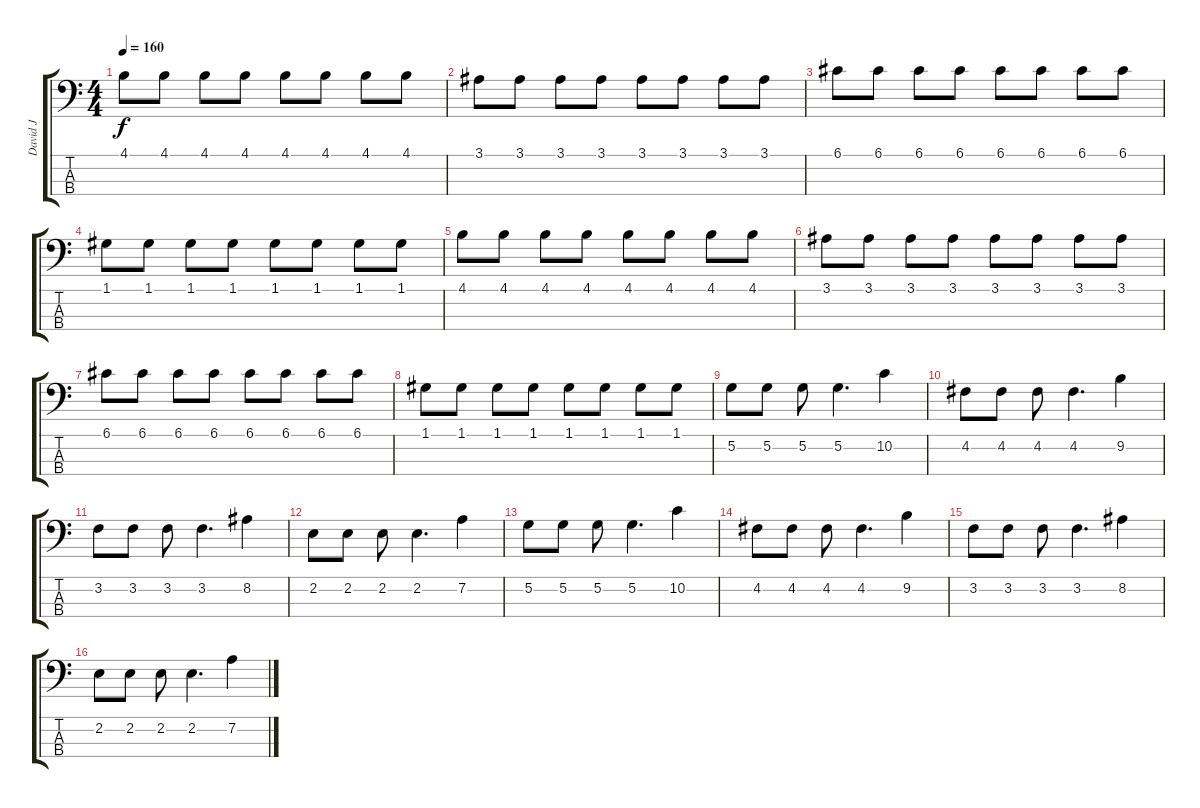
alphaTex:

\track ("David J" "David J") {instrument electricbassfinger}
\staff {score tabs}
\tuning (G2 D2 A1 E1) {hide}
\ts (4 4)
\tempo 160
\clef f4
\ks c
4.1.8{dy f} 4.1.8 4.1.8 4.1.8 4.1.8 4.1.8 4.1.8 4.1.8 |
3.1.8 3.1.8 3.1.8 3.1.8 3.1.8 3.1.8 3.1.8 3.1.8 |
6.1.8 6.1.8 6.1.8 6.1.8 6.1.8 6.1.8 6.1.8 6.1.8 |
1.1.8 1.1.8 1.1.8 1.1.8 1.1.8 1.1.8 1.1.8 1.1.8 |
4.1.8 4.1.8 4.1.8 4.1.8 4.1.8 4.1.8 4.1.8 4.1.8 |
3.1.8 3.1.8 3.1.8 3.1.8 3.1.8 3.1.8 3.1.8 3.1.8 |
6.1.8 6.1.8 6.1.8 6.1.8 6.1.8 6.1.8 6.1.8 6.1.8 |
1.1.8 1.1.8 1.1.8 1.1.8 1.1.8 1.1.8 1.1.8 1.1.8 |
5.2.8 5.2.8 5.2.8 5.2.4{d} 10.2.4 |
4.2.8 4.2.8 4.2.8 4.2.4{d} 9.2.4 |
3.2.8 3.2.8 3.2.8 3.2.4{d} 8.2.4 |
2.2.8 2.2.8 2.2.8 2.2.4{d} 7.2.4 |
5.2.8 5.2.8 5.2.8 5.2.4{d} 10.2.4 |
4.2.8 4.2.8 4.2.8 4.2.4{d} 9.2.4 |
3.2.8 3.2.8 3.2.8 3.2.4{d} 8.2.4 |
2.2.8 2.2.8 2.2.8 2.2.4{d} 7.2.4
